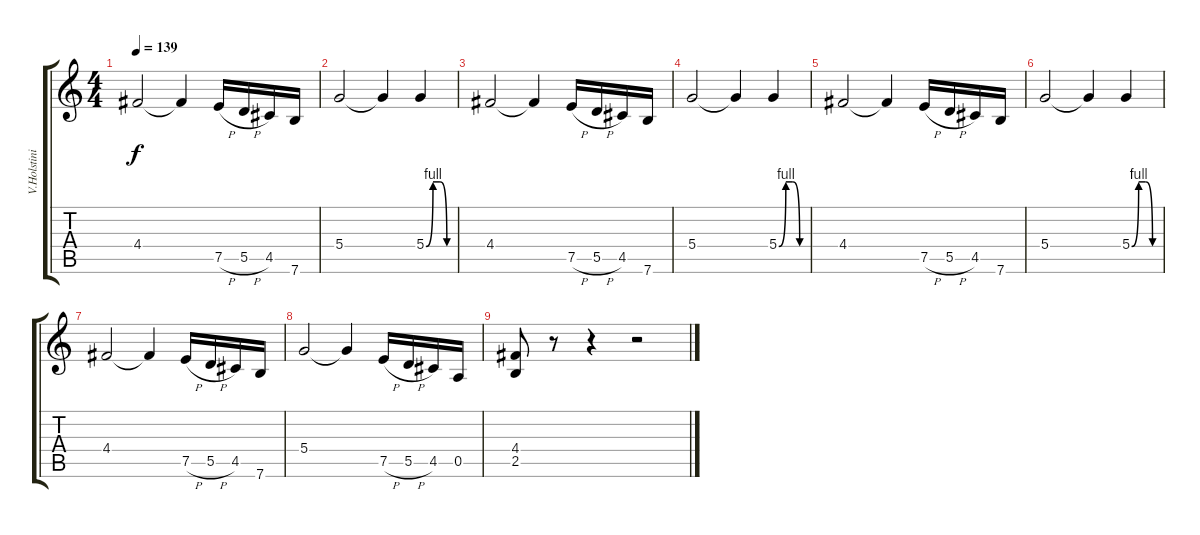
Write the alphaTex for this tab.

\track ("V.Holstinin" "V.Holstini") {instrument distortionguitar}
\staff {score tabs}
\tuning (E4 B3 G3 D3 A2 E2) {hide}
\ts (4 4)
\tempo 139
\clef g2
\ks c
4.4.2{dy f} 4.4{t}.4 7.5{h}.16 5.5{h}.16 4.5.16 7.6.16 |
5.4.2 5.4{t}.4 5.4{be (custom 0 0 15 4 30 4 45 0 60 0)}.4 |
4.4.2 4.4{t}.4 7.5{h}.16 5.5{h}.16 4.5.16 7.6.16 |
5.4.2 5.4{t}.4 5.4{be (custom 0 0 15 4 30 4 45 0 60 0)}.4 |
4.4.2 4.4{t}.4 7.5{h}.16 5.5{h}.16 4.5.16 7.6.16 |
5.4.2 5.4{t}.4 5.4{be (custom 0 0 15 4 30 4 45 0 60 0)}.4 |
4.4.2 4.4{t}.4 7.5{h}.16 5.5{h}.16 4.5.16 7.6.16 |
5.4.2 5.4{t}.4 7.5{h}.16 5.5{h}.16 4.5.16 0.5.16 |
(4.4 2.5).8 r.8 r.4 r.2
